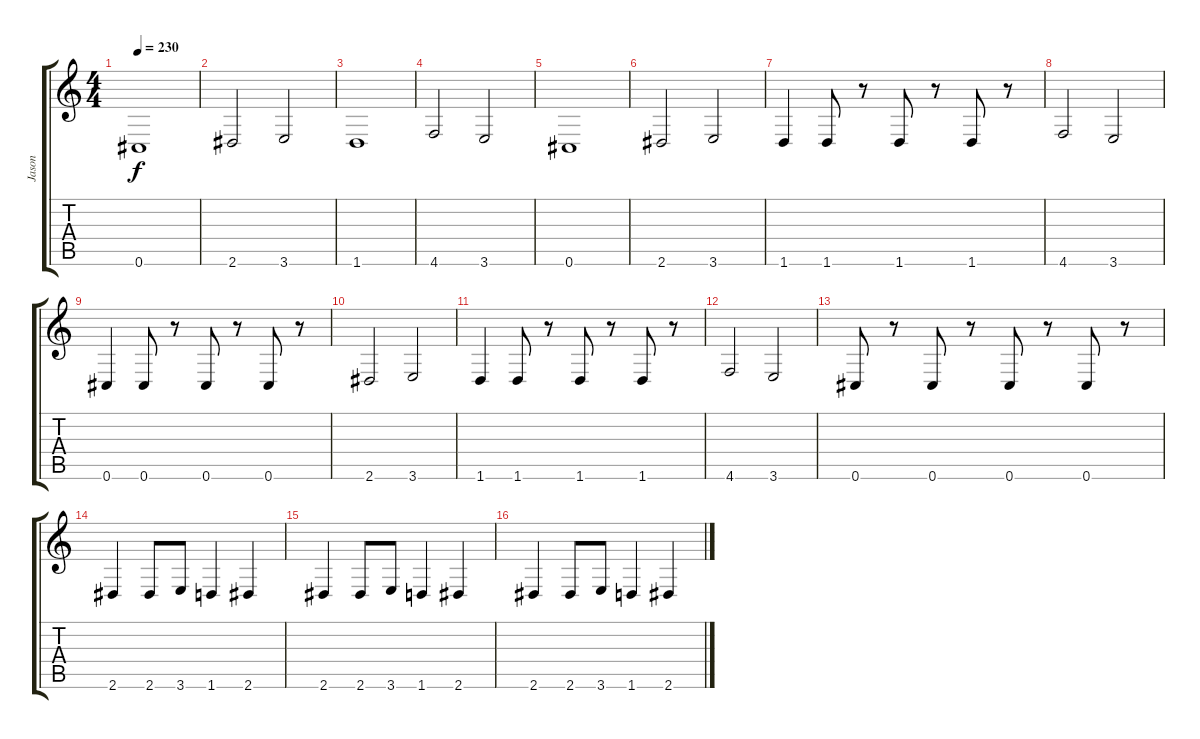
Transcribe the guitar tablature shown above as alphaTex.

\track ("Jason" "Jason") {instrument electricbassfinger}
\staff {score tabs}
\tuning (Db4 Ab3 E3 B2 Gb2 Db2) {hide}
\ts (4 4)
\tempo 230
\clef g2
\ks c
0.6.1{dy f} |
2.6.2 3.6.2 |
1.6.1 |
4.6.2 3.6.2 |
0.6.1 |
2.6.2 3.6.2 |
1.6.4 1.6.8 r.8 1.6.8 r.8 1.6.8 r.8 |
4.6.2 3.6.2 |
0.6.4 0.6.8 r.8 0.6.8 r.8 0.6.8 r.8 |
2.6.2 3.6.2 |
1.6.4 1.6.8 r.8 1.6.8 r.8 1.6.8 r.8 |
4.6.2 3.6.2 |
0.6.8 r.8 0.6.8 r.8 0.6.8 r.8 0.6.8 r.8 |
2.6.4 2.6.8 3.6.8 1.6.4 2.6.4 |
2.6.4 2.6.8 3.6.8 1.6.4 2.6.4 |
2.6.4 2.6.8 3.6.8 1.6.4 2.6.4
